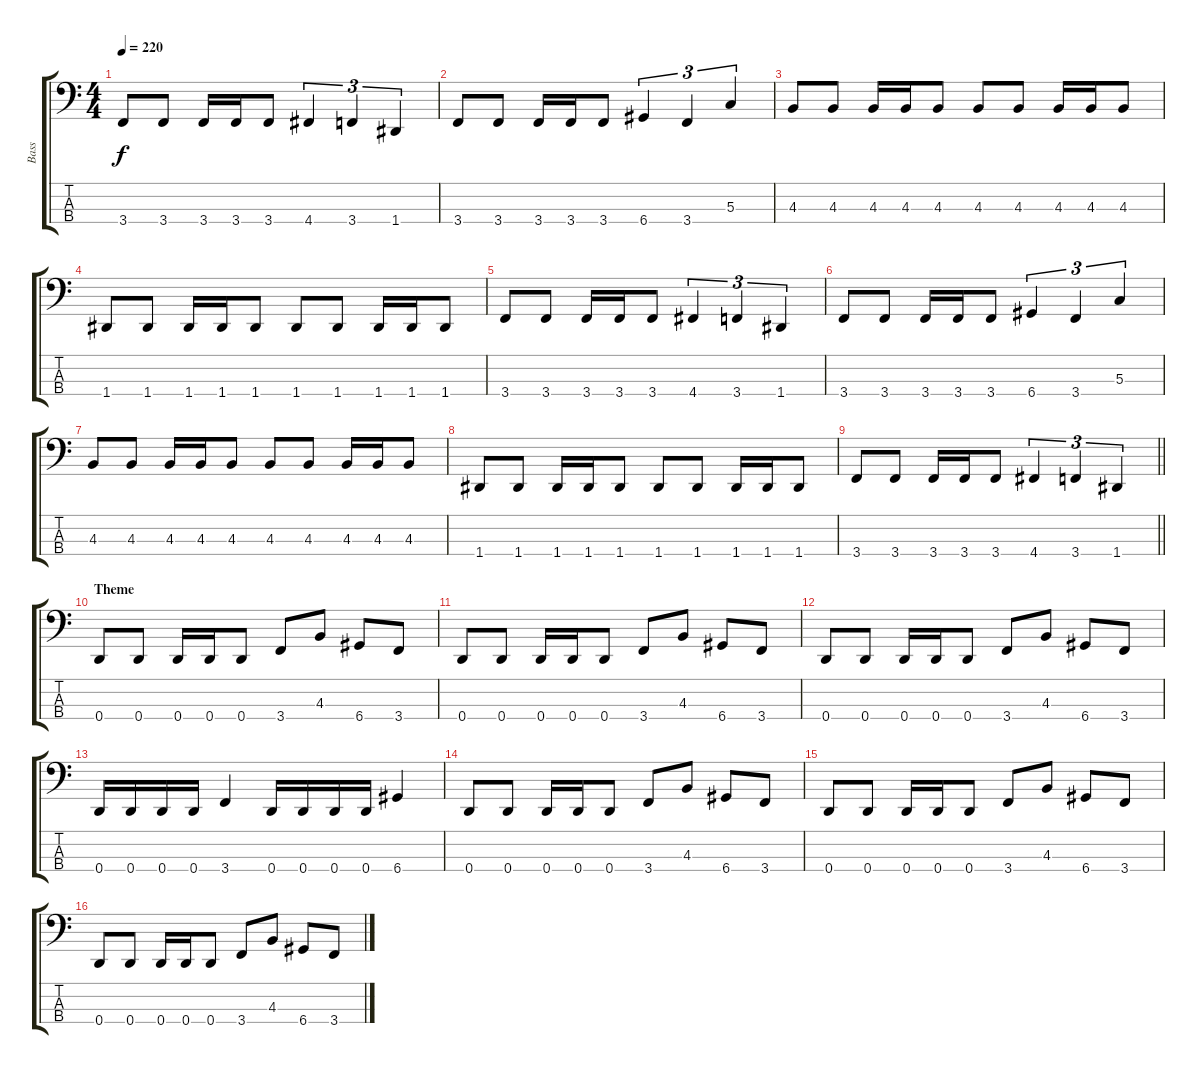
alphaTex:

\track ("Bass" "Bass") {instrument electricbassfinger}
\staff {score tabs}
\tuning (F2 C2 G1 D1) {hide}
\ts (4 4)
\tempo 220
\clef f4
\ks c
3.4.8{dy f} 3.4.8 3.4.16 3.4.16 3.4.8 4.4.4{tu (3 2)} 3.4.4{tu (3 2)} 1.4.4{tu (3 2)} |
3.4.8 3.4.8 3.4.16 3.4.16 3.4.8 6.4.4{tu (3 2)} 3.4.4{tu (3 2)} 5.3.4{tu (3 2)} |
4.3.8 4.3.8 4.3.16 4.3.16 4.3.8 4.3.8 4.3.8 4.3.16 4.3.16 4.3.8 |
1.4.8 1.4.8 1.4.16 1.4.16 1.4.8 1.4.8 1.4.8 1.4.16 1.4.16 1.4.8 |
3.4.8 3.4.8 3.4.16 3.4.16 3.4.8 4.4.4{tu (3 2)} 3.4.4{tu (3 2)} 1.4.4{tu (3 2)} |
3.4.8 3.4.8 3.4.16 3.4.16 3.4.8 6.4.4{tu (3 2)} 3.4.4{tu (3 2)} 5.3.4{tu (3 2)} |
4.3.8 4.3.8 4.3.16 4.3.16 4.3.8 4.3.8 4.3.8 4.3.16 4.3.16 4.3.8 |
1.4.8 1.4.8 1.4.16 1.4.16 1.4.8 1.4.8 1.4.8 1.4.16 1.4.16 1.4.8 |
\barLineRight lightlight
3.4.8 3.4.8 3.4.16 3.4.16 3.4.8 4.4.4{tu (3 2)} 3.4.4{tu (3 2)} 1.4.4{tu (3 2)} |
\section ("" "Theme")
0.4.8 0.4.8 0.4.16 0.4.16 0.4.8 3.4.8 4.3.8 6.4.8 3.4.8 |
0.4.8 0.4.8 0.4.16 0.4.16 0.4.8 3.4.8 4.3.8 6.4.8 3.4.8 |
0.4.8 0.4.8 0.4.16 0.4.16 0.4.8 3.4.8 4.3.8 6.4.8 3.4.8 |
0.4.16 0.4.16 0.4.16 0.4.16 3.4.4 0.4.16 0.4.16 0.4.16 0.4.16 6.4.4 |
0.4.8 0.4.8 0.4.16 0.4.16 0.4.8 3.4.8 4.3.8 6.4.8 3.4.8 |
0.4.8 0.4.8 0.4.16 0.4.16 0.4.8 3.4.8 4.3.8 6.4.8 3.4.8 |
0.4.8 0.4.8 0.4.16 0.4.16 0.4.8 3.4.8 4.3.8 6.4.8 3.4.8
